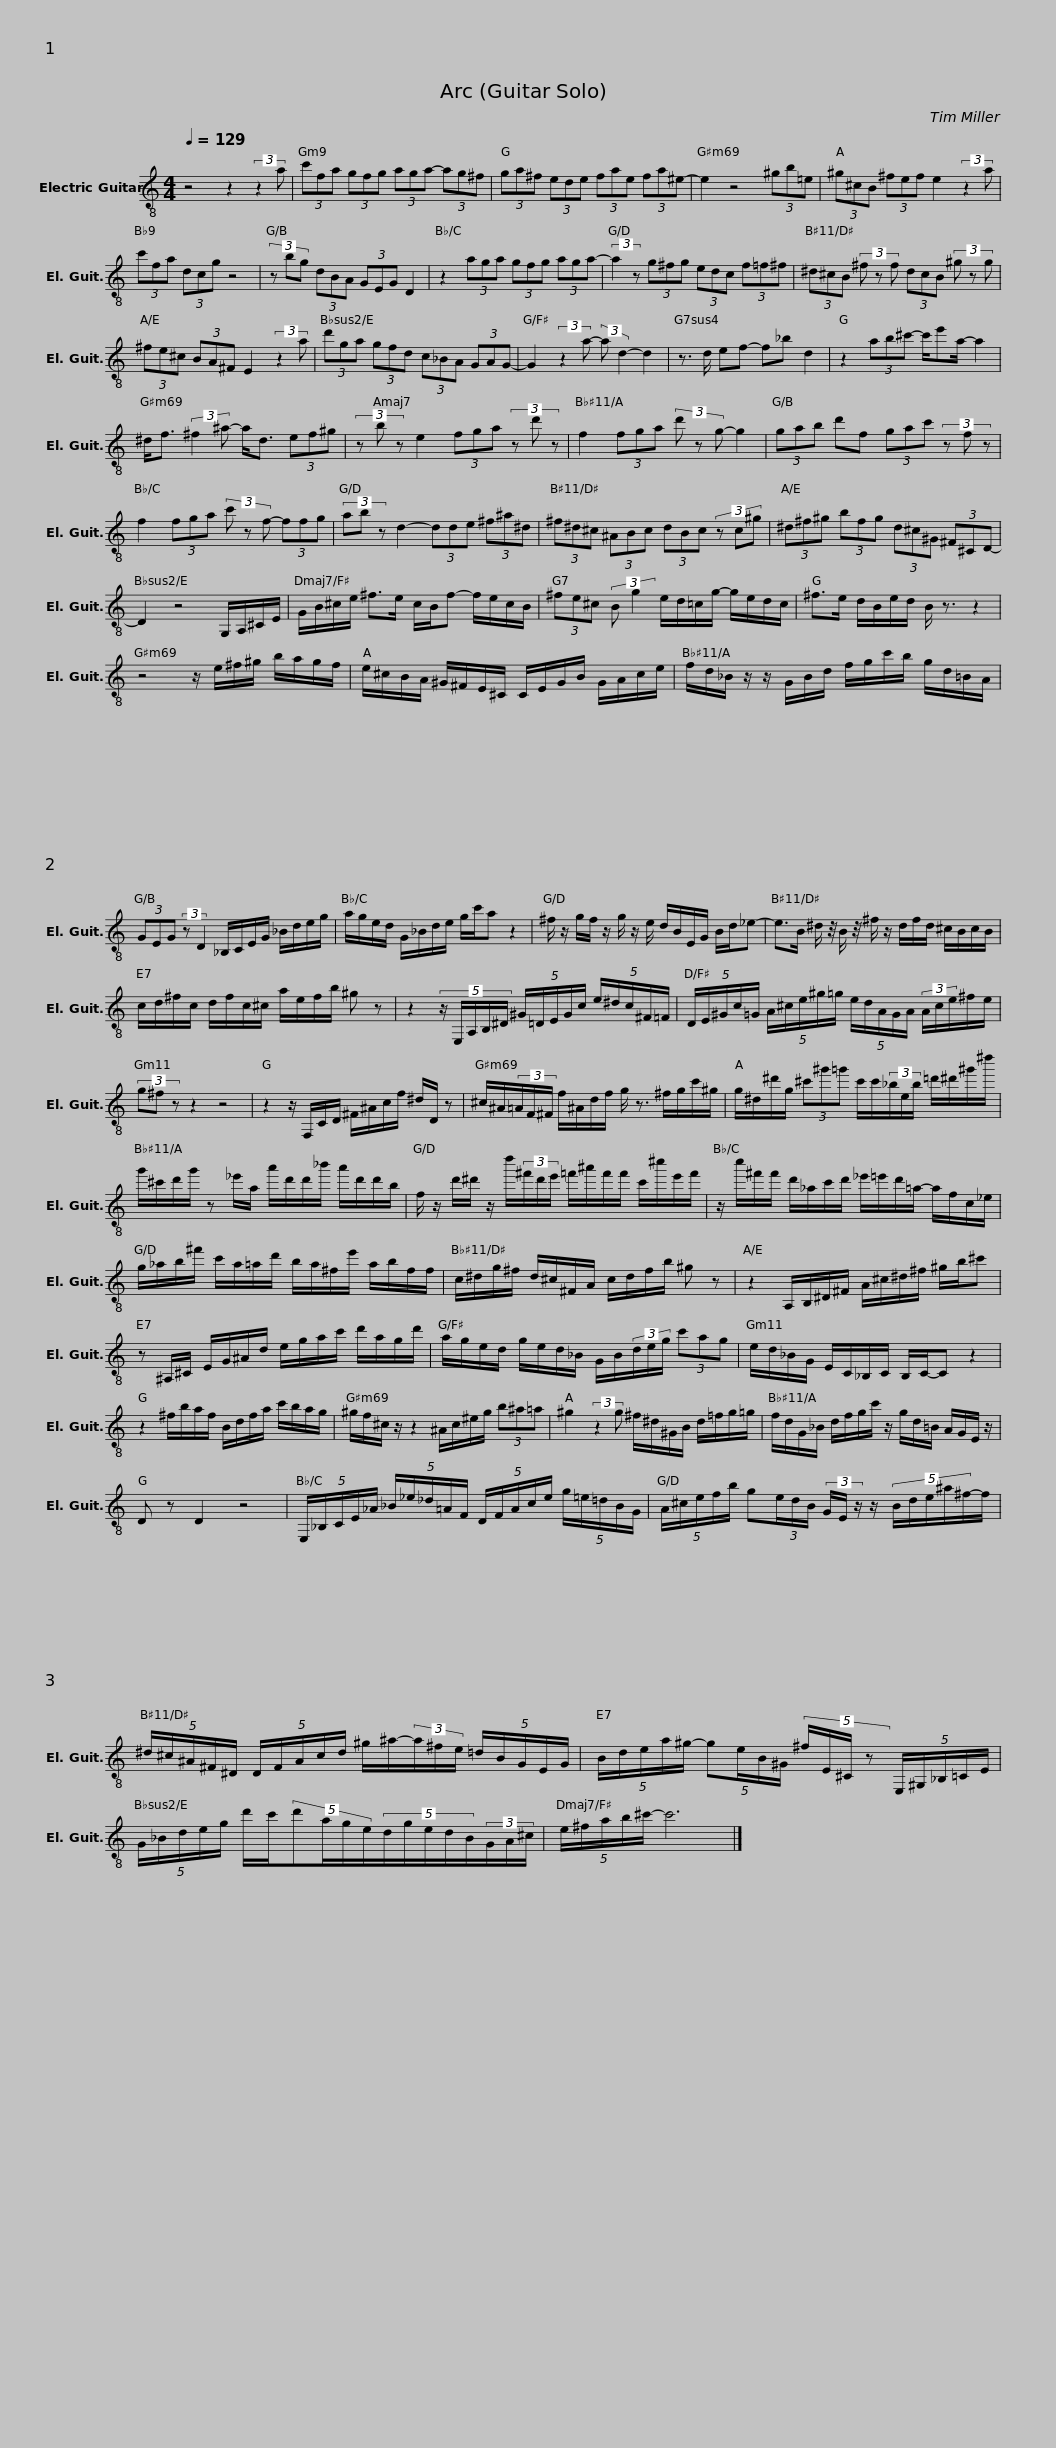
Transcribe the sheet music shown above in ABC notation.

X:1
L:1/8
Q:1/4=129
M:4/4
I:linebreak $
K:C
V:1 treble-8
V:1
 z4 z2 (3:2:2z2 a | (3c'fa (3gfg (3aga- (3ag^f | (3ga^f (3ede (3fae (3fa^e- | e2 z4 (3^gb=e |$ (3^g^cB (3^fef e2 (3:2:2z2 a | %5
 (3c'fa (3dcg z4 | (3z bg (3dBA (3GEG D2 | z2 (3aga (3gfg (3aga- |$ (3:2:2a2 z (3g^fg (3edc (3f=f^f | (3^d^cB (3^f z f (3dcB (3^g z g | %10
 (3^fe^c (3BA^F E2 (3:2:2z2 a |$ (3d'ga (3gfd (3c_BA (3GAG- | G2 (3:2:2z2 a- (3:2:2a d2- d2 | z3/2 d/ ef- f_b d2 | z2 (3ab^c'- c'/e'a/- a2 |$ %15
 ^d<f (3:2:2^f2 ^a- a<d (3ef^g | (3z b z e2 (3fga (3z d' z | f2 (3fga (3d' z g- g2 | (3gab d'f (3gac' (3z f z |$ f2 (3fga (3c' z f- (3ffg | %20
 (3ab z d2- (3dde (3^f^a^d | (3^f^d^c (3^ABc (3dBc (3z c^g |$ (3^d^f^g (3bfg (3d^c^G (3^F^CD- | D2 z4 G,/A,/^C/E/ | G/B/^c/e/ ^f>e c/B/f- f/e/c/B/ |$ %25
 (3^fe^c (3:2:2B g2 e/d/=c/g/- g/e/d/c/ | ^f>e d/B/e/d/ B/ z3/2 z2 | z4 z/ e/^f/^g/ b/a/g/f/ |$ e/^c/B/A/ ^G/^F/E/^C/ C/E/G/B/ G/A/c/e/ | f/d/_B/ z/ z/ G/B/d/ f/g/c'/b/ g/d/=B/A/ |$ %30
 (3GEG (3:2:2z D2 _B,/C/E/G/ _B/d/e/g/ | a/g/e/d/ G/_B/d/e/ g/c'/a z2 | ^f/ z/ g/f/ z/ g/ z/ e/ d/B/E/G/ B/d/_e- |$ e>B ^d/ z/4 B/ z/4 ^f/ z/ d/f/d/ ^c/B/c/B/ | c/d/^f/c/ d/f/c/^c/ a/e/f/b/ ^g z |$ %35
 z2 (5:4:5z/ E,/A,/B,/^D/ (5:4:5^G/=D/E/G/c/ (5:4:5e/^d/c/^F/=F/ | (5:4:5D/E/^G/c/=G/ (5:4:5A/^c/e/^g/=g/ (5:4:5e/d/A/G/A/ (3A/c/e/^f/e/ |$ (3g^f z z2 z4 | z2 z/ F,/C/D/ ^F/^A/c/f/ ^d/D/ z | ^c/^A/(3=A/F/^F/ f/^A/d/f/ g/ z3/2 ^f/g/c'/^g/ |$ %40
 g/^d/^d'/g/ (3^c'^g'=g' c'/c'/(3_b/e/b/ =d'/^d'/^g'/^d''/ | g'/^c'/d'/g'/ z _e'/a/ a'/d'/d'/_b'/ a'/d'/d'/b/ |$ f/ z/ d'/^d'/ z/ d''/(3^f'/d'/e'/ =f'/^a'/f'/f'/ c'/^c''/e'/f'/ |$ z/ c''/^f'/f'/ d'/_a/c'/d'/ _e'/=e'/d'/=a/- a/f/c/_e/ | g/_a/b/^f'/ c'/a/=a/d'/ b/a/^f/e'/ a/b/f/f/ |$ %45
 c/^d/g/^f/ d/^c/^F/A/ c/d/f/b/ ^g z | z2 A,/B,/^D/^F/ A/^c/^d/^f/ ^g/b/^c' |$ z ^A,/^C/ E/G/^A/d/ e/g/a/c'/ d'/a/g/d'/ | a/g/e/d/ g/e/d/_B/ G/B/(3d/e/g/ (3c'ag |$ e/d/_B/G/ E/C/_B,/C/ B,/C/-C z2 | %50
 z2 ^f/b/a/f/ B/d/f/a/ c'/b/a/g/ | ^g/f/^c/ z/ z2 ^A/c/^e/g/ (3b^a=a |$ ^g2 (3:2:2z2 g ^f/^d/^G/B/ d/=f/g/=g/ | f/d/G/_B/ d/f/g/c'/ z/ g/d/=B/ A/G/E/ z/ | D z D2 z4 |$ %55
 (5:4:5E,/_B,/C/E/_A/ (5:4:5_B/_e/_d/=A/F/ (5:4:5D/F/A/c/e/ (5:4:5g/=e/=d/B/G/ | (5:4:5A/^c/e/f/b/ g(3e/d/B/ (3G/E/ z/ z/ (5:4:5B/d/e/^a/^f/-f/ |$ (5:4:5^d/^c/^A/^F/^D/ (5:4:5D/F/A/c/d/ ^g/^a/-(3a/^f/e/ (5:4:5=d/B/G/E/G/ |$ (5:4:5B/d/e/a/^g/- (5:4:4ge/B/^G/ (5:4:4^f/E/^C/ z (5:4:5E,/^G,/_B,/=C/E/ | (5:4:5G/_B/d/e/g/ d'/c'/(5:4:4d'a/g/e/(5:4:5d/g/e/d/B/(3G/A/^c/ |$ %60
 (5:4:5e/^f/a/b/^c'/- c'6 |] %61
